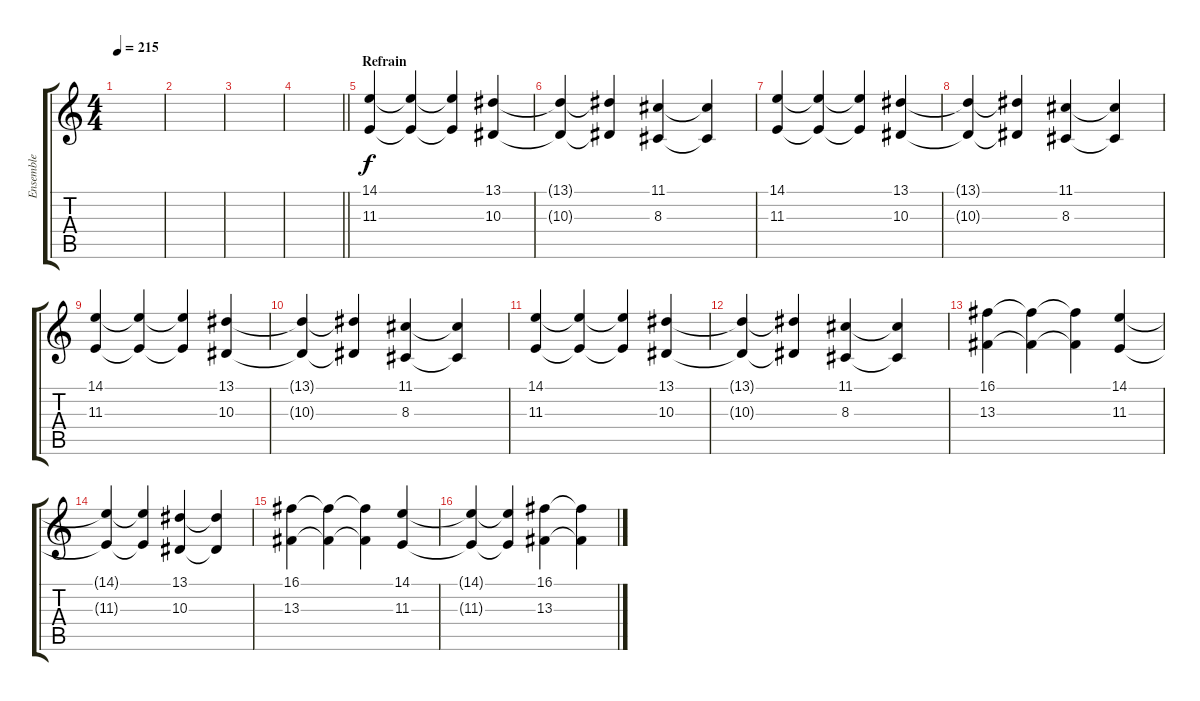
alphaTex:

\track ("Ensemble" "Ensemble") {instrument stringensemble1}
\staff {score tabs}
\tuning (D4 A3 F3 C3 G2 D2) {hide}
\ts (4 4)
\tempo 215
\clef g2
\ks c
|
|
|
\barLineRight lightlight
|
\section ("" "Refrain")
(14.1 11.3).4 (14.1{t} 11.3{t}).4 (14.1{t} 11.3{t}).4 (13.1 10.3).4 |
(13.1{t} 10.3{t}).4 (13.1{t} 10.3{t}).4 (11.1 8.3).4 (11.1{t} 8.3{t}).4 |
(14.1 11.3).4 (14.1{t} 11.3{t}).4 (14.1{t} 11.3{t}).4 (13.1 10.3).4 |
(13.1{t} 10.3{t}).4 (13.1{t} 10.3{t}).4 (11.1 8.3).4 (11.1{t} 8.3{t}).4 |
(14.1 11.3).4 (14.1{t} 11.3{t}).4 (14.1{t} 11.3{t}).4 (13.1 10.3).4 |
(13.1{t} 10.3{t}).4 (13.1{t} 10.3{t}).4 (11.1 8.3).4 (11.1{t} 8.3{t}).4 |
(14.1 11.3).4 (14.1{t} 11.3{t}).4 (14.1{t} 11.3{t}).4 (13.1 10.3).4 |
(13.1{t} 10.3{t}).4 (13.1{t} 10.3{t}).4 (11.1 8.3).4 (11.1{t} 8.3{t}).4 |
(16.1 13.3).4 (16.1{t} 13.3{t}).4 (16.1{t} 13.3{t}).4 (14.1 11.3).4 |
(14.1{t} 11.3{t}).4 (14.1{t} 11.3{t}).4 (13.1 10.3).4 (13.1{t} 10.3{t}).4 |
(16.1 13.3).4 (16.1{t} 13.3{t}).4 (16.1{t} 13.3{t}).4 (14.1 11.3).4 |
(14.1{t} 11.3{t}).4 (14.1{t} 11.3{t}).4 (16.1 13.3).4 (16.1{t} 13.3{t}).4
